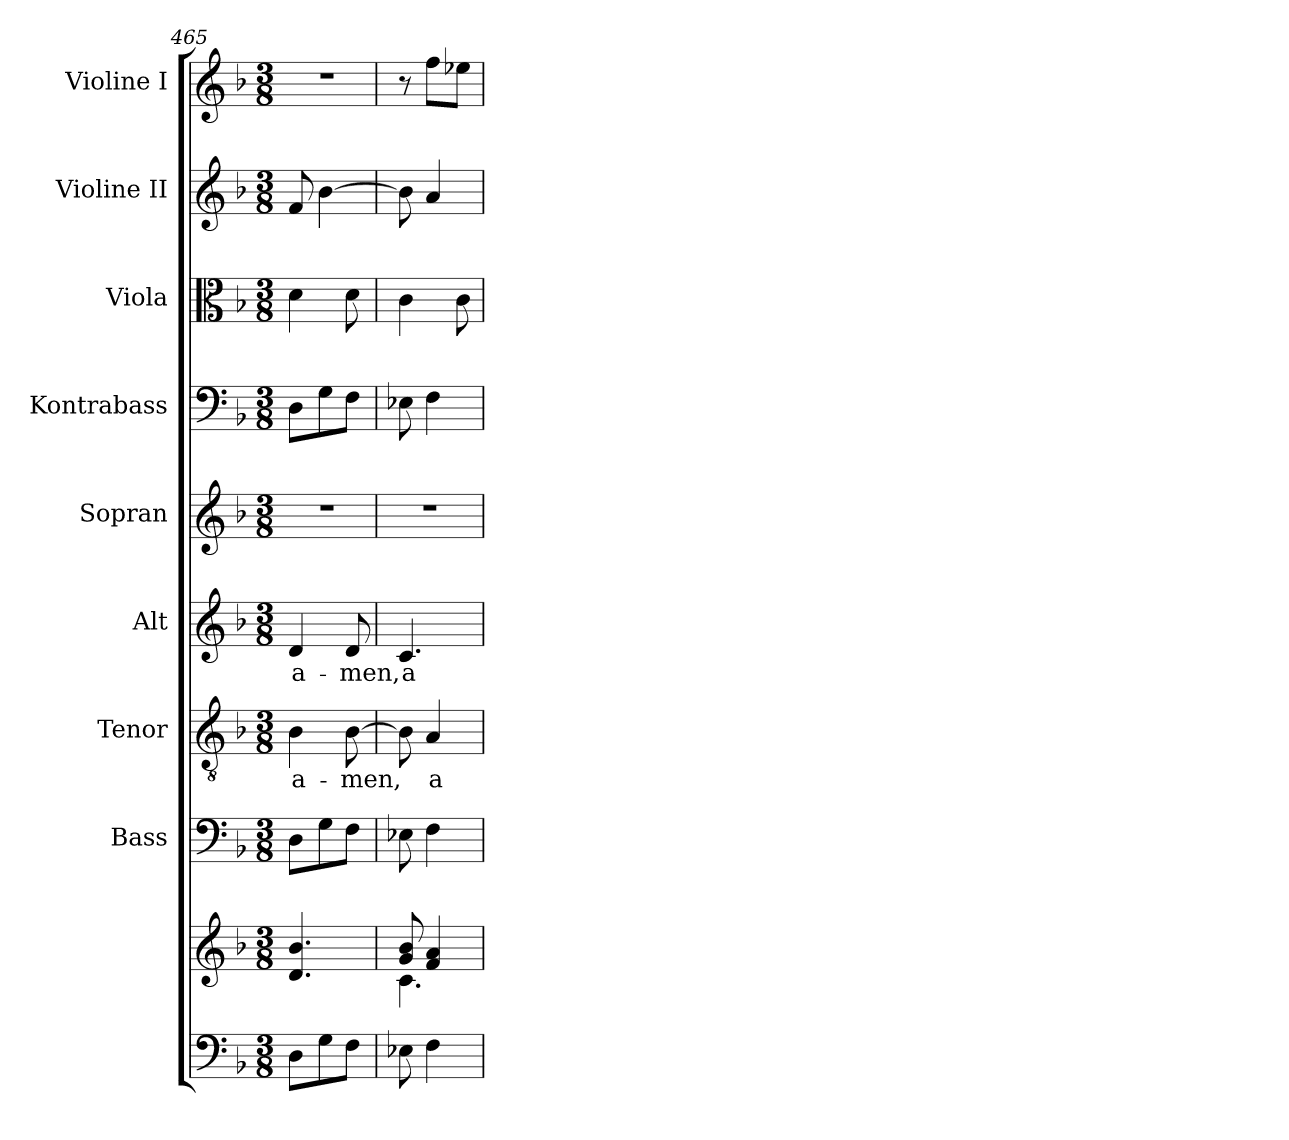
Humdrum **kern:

**kern	**kern	**kern	**kern	**text	**kern	**text	**kern	**kern	**kern	**kern	**kern
*part9	*part9	*part8	*part7	*part7	*part6	*part6	*part5	*part4	*part3	*part2	*part1
*staff10	*staff9	*staff8	*staff7	*staff7	*staff6	*staff6	*staff5	*staff4	*staff3	*staff2	*staff1
*	*	*I"Bass	*I"Tenor	*	*I"Alt	*	*I"Sopran	*I"Kontrabass	*I"Viola	*I"Violine II	*I"Violine I
*	*	*I'B.	*I'T.	*	*I'A.	*	*I'S.	*I'Kb.	*I'Vla.	*I'Vl. II	*I'Vl. I
*clefF4	*clefG2	*clefF4	*clefGv2	*	*clefG2	*	*clefG2	*clefF4	*clefC3	*clefG2	*clefG2
*	*	*	*	*	*	*	*	*ITrd7c12	*	*	*
*k[b-]	*k[b-]	*k[b-]	*k[b-]	*	*k[b-]	*	*k[b-]	*k[b-]	*k[b-]	*k[b-]	*k[b-]
*F:	*F:	*F:	*F:	*	*F:	*	*F:	*F:	*F:	*F:	*F:
*M3/8	*M3/8	*M3/8	*M3/8	*	*M3/8	*	*M3/8	*M3/8	*M3/8	*M3/8	*M3/8
=465	=465	=465	=465	=465	=465	=465	=465	=465	=465	=465	=465
!	!	!	!	!LO:LY:b	!	!LO:LY:b	!	!	!	!	!
8D\L	4.d/ 4.b-/	8D\L	4B-\	a-	4d/	a-	4.r	8DD\L	4d\	8f/	4.r
8G\	.	8G\	.	.	.	.	.	8GG\	.	[4b-\	.
!	!	!	!	!LO:LY:b	!	!LO:LY:b	!	!	!	!	!
8F\J	.	8F\J	[8B-\	-men,	8d/	-men,	.	8FF\J	8d\	.	.
=466	=466	=466	=466	=466	=466	=466	=466	=466	=466	=466	=466
*	*^	*	*	*	*	*	*	*	*	*	*
!	!	!	!	!	!	!	!LO:LY:b	!	!	!	!	!
8E-X\	8g/ 8b-/	4.c\	8E-X\	8B-\]	.	4.c/	a-	4.r	8EE-X\	4c\	8b-\]	8r
!	!	!	!	!	!LO:LY:b	!	!	!	!	!	!	!
4F\	4f/ 4a/	.	4F\	4A/	a-	.	.	.	4FF\	.	4a/	8ff\L
.	.	.	.	.	.	.	.	.	.	8c\	.	8ee-X\J
*	*v	*v	*	*	*	*	*	*	*	*	*	*
=	=	=	=	=	=	=	=	=	=	=	=
*-	*-	*-	*-	*-	*-	*-	*-	*-	*-	*-	*-
